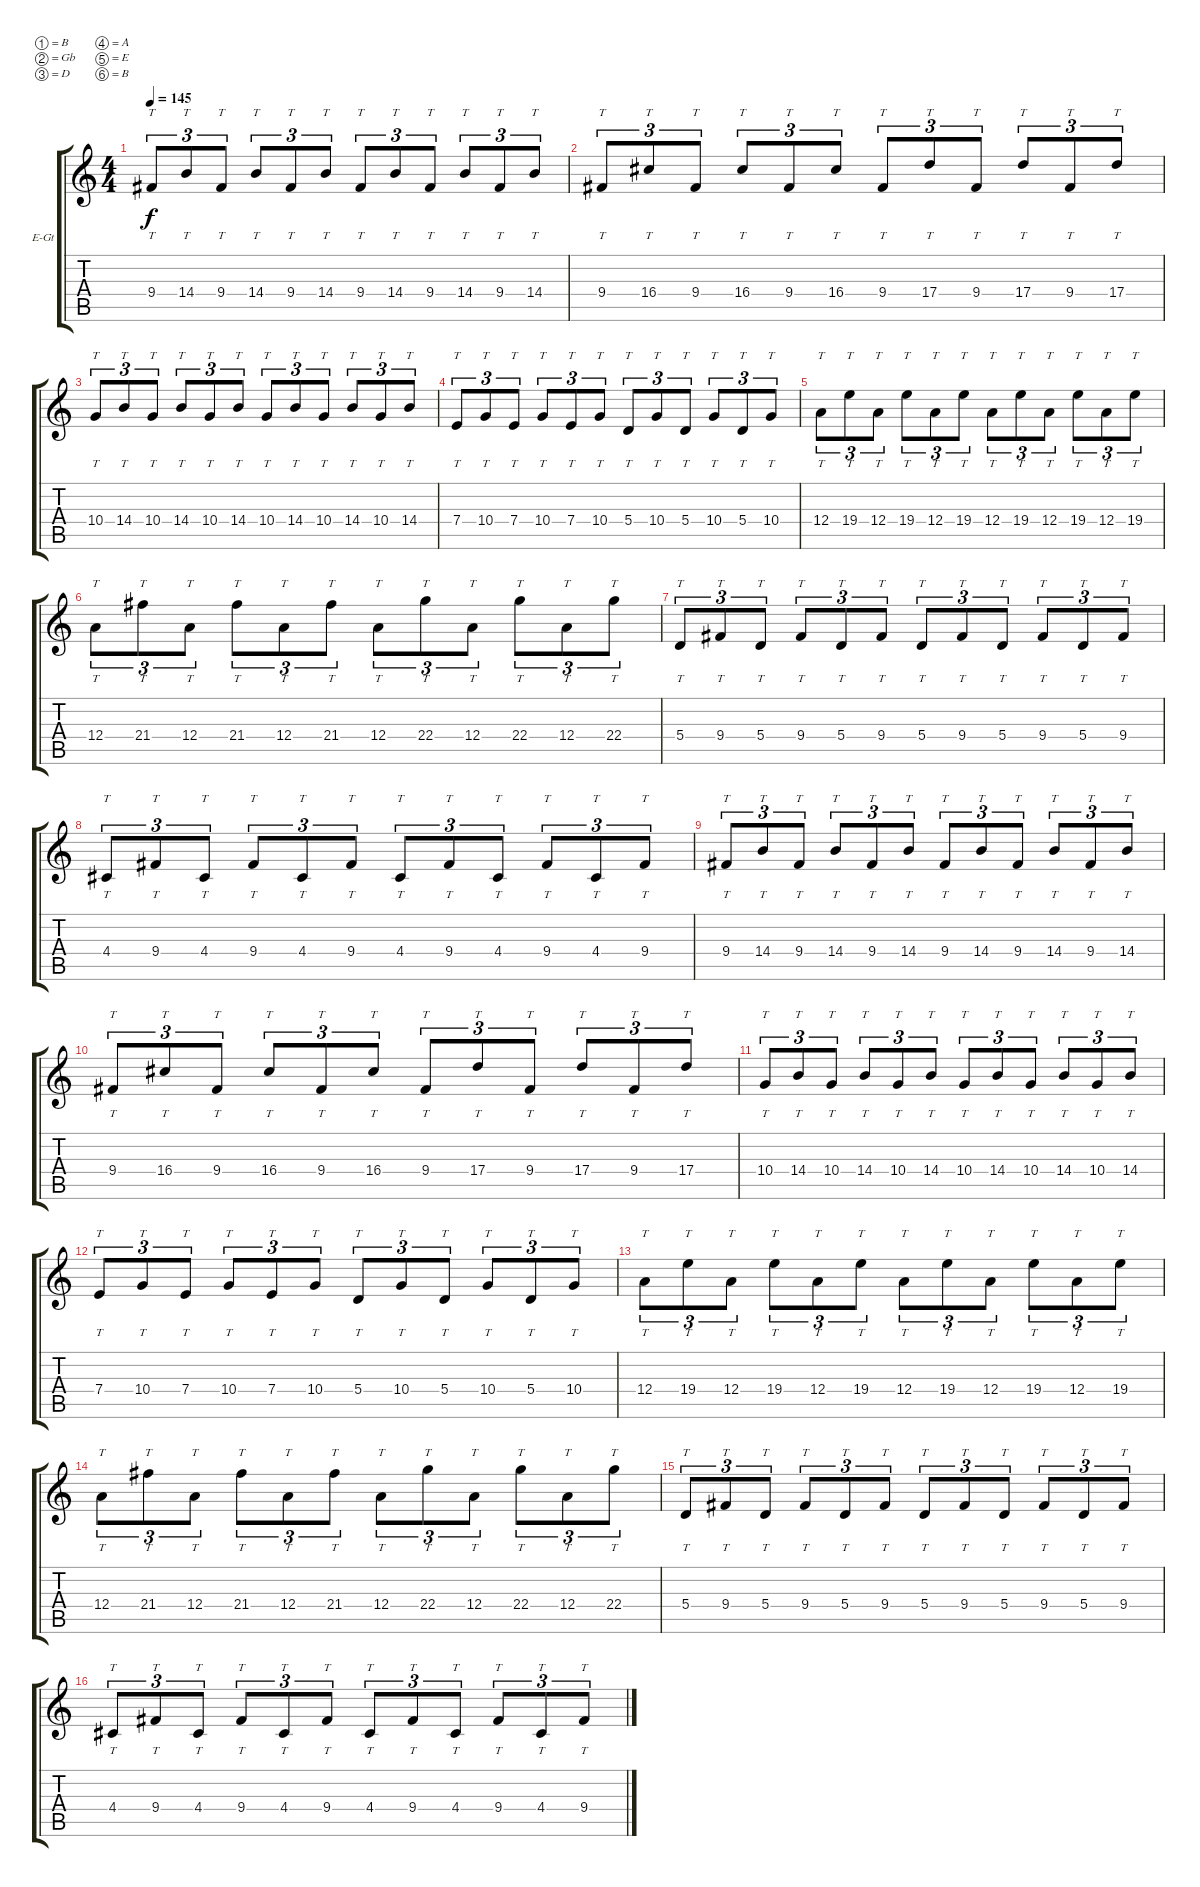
\bracketExtendMode groupsimilarinstruments
\firstSystemTrackNameOrientation horizontal
\otherSystemsTrackNameOrientation horizontal
\track ("JOHAN SODERBERG" "E-Gt") {instrument distortionguitar}
\staff {score tabs}
\tuning (B3 Gb3 D3 A2 E2 B1)
\ts (4 4)
\tempo 145
\clef g2
\ks c
9.4.8{tt tu (3 2) dy f instrument distortionguitar} 14.4.8{tt tu (3 2)} 9.4.8{tt tu (3 2)} 14.4.8{tt tu (3 2)} 9.4.8{tt tu (3 2)} 14.4.8{tt tu (3 2)} 9.4.8{tt tu (3 2)} 14.4.8{tt tu (3 2)} 9.4.8{tt tu (3 2)} 14.4.8{tt tu (3 2)} 9.4.8{tt tu (3 2)} 14.4.8{tt tu (3 2)} |
9.4.8{tt tu (3 2)} 16.4.8{tt tu (3 2)} 9.4.8{tt tu (3 2)} 16.4.8{tt tu (3 2)} 9.4.8{tt tu (3 2)} 16.4.8{tt tu (3 2)} 9.4.8{tt tu (3 2)} 17.4.8{tt tu (3 2)} 9.4.8{tt tu (3 2)} 17.4.8{tt tu (3 2)} 9.4.8{tt tu (3 2)} 17.4.8{tt tu (3 2)} |
10.4.8{tt tu (3 2)} 14.4.8{tt tu (3 2)} 10.4.8{tt tu (3 2)} 14.4.8{tt tu (3 2)} 10.4.8{tt tu (3 2)} 14.4.8{tt tu (3 2)} 10.4.8{tt tu (3 2)} 14.4.8{tt tu (3 2)} 10.4.8{tt tu (3 2)} 14.4.8{tt tu (3 2)} 10.4.8{tt tu (3 2)} 14.4.8{tt tu (3 2)} |
7.4.8{tt tu (3 2)} 10.4.8{tt tu (3 2)} 7.4.8{tt tu (3 2)} 10.4.8{tt tu (3 2)} 7.4.8{tt tu (3 2)} 10.4.8{tt tu (3 2)} 5.4.8{tt tu (3 2)} 10.4.8{tt tu (3 2)} 5.4.8{tt tu (3 2)} 10.4.8{tt tu (3 2)} 5.4.8{tt tu (3 2)} 10.4.8{tt tu (3 2)} |
12.4.8{tt tu (3 2)} 19.4.8{tt tu (3 2)} 12.4.8{tt tu (3 2)} 19.4.8{tt tu (3 2)} 12.4.8{tt tu (3 2)} 19.4.8{tt tu (3 2)} 12.4.8{tt tu (3 2)} 19.4.8{tt tu (3 2)} 12.4.8{tt tu (3 2)} 19.4.8{tt tu (3 2)} 12.4.8{tt tu (3 2)} 19.4.8{tt tu (3 2)} |
12.4.8{tt tu (3 2)} 21.4.8{tt tu (3 2)} 12.4.8{tt tu (3 2)} 21.4.8{tt tu (3 2)} 12.4.8{tt tu (3 2)} 21.4.8{tt tu (3 2)} 12.4.8{tt tu (3 2)} 22.4.8{tt tu (3 2)} 12.4.8{tt tu (3 2)} 22.4.8{tt tu (3 2)} 12.4.8{tt tu (3 2)} 22.4.8{tt tu (3 2)} |
5.4.8{tt tu (3 2)} 9.4.8{tt tu (3 2)} 5.4.8{tt tu (3 2)} 9.4.8{tt tu (3 2)} 5.4.8{tt tu (3 2)} 9.4.8{tt tu (3 2)} 5.4.8{tt tu (3 2)} 9.4.8{tt tu (3 2)} 5.4.8{tt tu (3 2)} 9.4.8{tt tu (3 2)} 5.4.8{tt tu (3 2)} 9.4.8{tt tu (3 2)} |
4.4.8{tt tu (3 2)} 9.4.8{tt tu (3 2)} 4.4.8{tt tu (3 2)} 9.4.8{tt tu (3 2)} 4.4.8{tt tu (3 2)} 9.4.8{tt tu (3 2)} 4.4.8{tt tu (3 2)} 9.4.8{tt tu (3 2)} 4.4.8{tt tu (3 2)} 9.4.8{tt tu (3 2)} 4.4.8{tt tu (3 2)} 9.4.8{tt tu (3 2)} |
9.4.8{tt tu (3 2)} 14.4.8{tt tu (3 2)} 9.4.8{tt tu (3 2)} 14.4.8{tt tu (3 2)} 9.4.8{tt tu (3 2)} 14.4.8{tt tu (3 2)} 9.4.8{tt tu (3 2)} 14.4.8{tt tu (3 2)} 9.4.8{tt tu (3 2)} 14.4.8{tt tu (3 2)} 9.4.8{tt tu (3 2)} 14.4.8{tt tu (3 2)} |
9.4.8{tt tu (3 2)} 16.4.8{tt tu (3 2)} 9.4.8{tt tu (3 2)} 16.4.8{tt tu (3 2)} 9.4.8{tt tu (3 2)} 16.4.8{tt tu (3 2)} 9.4.8{tt tu (3 2)} 17.4.8{tt tu (3 2)} 9.4.8{tt tu (3 2)} 17.4.8{tt tu (3 2)} 9.4.8{tt tu (3 2)} 17.4.8{tt tu (3 2)} |
10.4.8{tt tu (3 2)} 14.4.8{tt tu (3 2)} 10.4.8{tt tu (3 2)} 14.4.8{tt tu (3 2)} 10.4.8{tt tu (3 2)} 14.4.8{tt tu (3 2)} 10.4.8{tt tu (3 2)} 14.4.8{tt tu (3 2)} 10.4.8{tt tu (3 2)} 14.4.8{tt tu (3 2)} 10.4.8{tt tu (3 2)} 14.4.8{tt tu (3 2)} |
7.4.8{tt tu (3 2)} 10.4.8{tt tu (3 2)} 7.4.8{tt tu (3 2)} 10.4.8{tt tu (3 2)} 7.4.8{tt tu (3 2)} 10.4.8{tt tu (3 2)} 5.4.8{tt tu (3 2)} 10.4.8{tt tu (3 2)} 5.4.8{tt tu (3 2)} 10.4.8{tt tu (3 2)} 5.4.8{tt tu (3 2)} 10.4.8{tt tu (3 2)} |
12.4.8{tt tu (3 2)} 19.4.8{tt tu (3 2)} 12.4.8{tt tu (3 2)} 19.4.8{tt tu (3 2)} 12.4.8{tt tu (3 2)} 19.4.8{tt tu (3 2)} 12.4.8{tt tu (3 2)} 19.4.8{tt tu (3 2)} 12.4.8{tt tu (3 2)} 19.4.8{tt tu (3 2)} 12.4.8{tt tu (3 2)} 19.4.8{tt tu (3 2)} |
12.4.8{tt tu (3 2)} 21.4.8{tt tu (3 2)} 12.4.8{tt tu (3 2)} 21.4.8{tt tu (3 2)} 12.4.8{tt tu (3 2)} 21.4.8{tt tu (3 2)} 12.4.8{tt tu (3 2)} 22.4.8{tt tu (3 2)} 12.4.8{tt tu (3 2)} 22.4.8{tt tu (3 2)} 12.4.8{tt tu (3 2)} 22.4.8{tt tu (3 2)} |
5.4.8{tt tu (3 2)} 9.4.8{tt tu (3 2)} 5.4.8{tt tu (3 2)} 9.4.8{tt tu (3 2)} 5.4.8{tt tu (3 2)} 9.4.8{tt tu (3 2)} 5.4.8{tt tu (3 2)} 9.4.8{tt tu (3 2)} 5.4.8{tt tu (3 2)} 9.4.8{tt tu (3 2)} 5.4.8{tt tu (3 2)} 9.4.8{tt tu (3 2)} |
4.4.8{tt tu (3 2)} 9.4.8{tt tu (3 2)} 4.4.8{tt tu (3 2)} 9.4.8{tt tu (3 2)} 4.4.8{tt tu (3 2)} 9.4.8{tt tu (3 2)} 4.4.8{tt tu (3 2)} 9.4.8{tt tu (3 2)} 4.4.8{tt tu (3 2)} 9.4.8{tt tu (3 2)} 4.4.8{tt tu (3 2)} 9.4.8{tt tu (3 2)}
